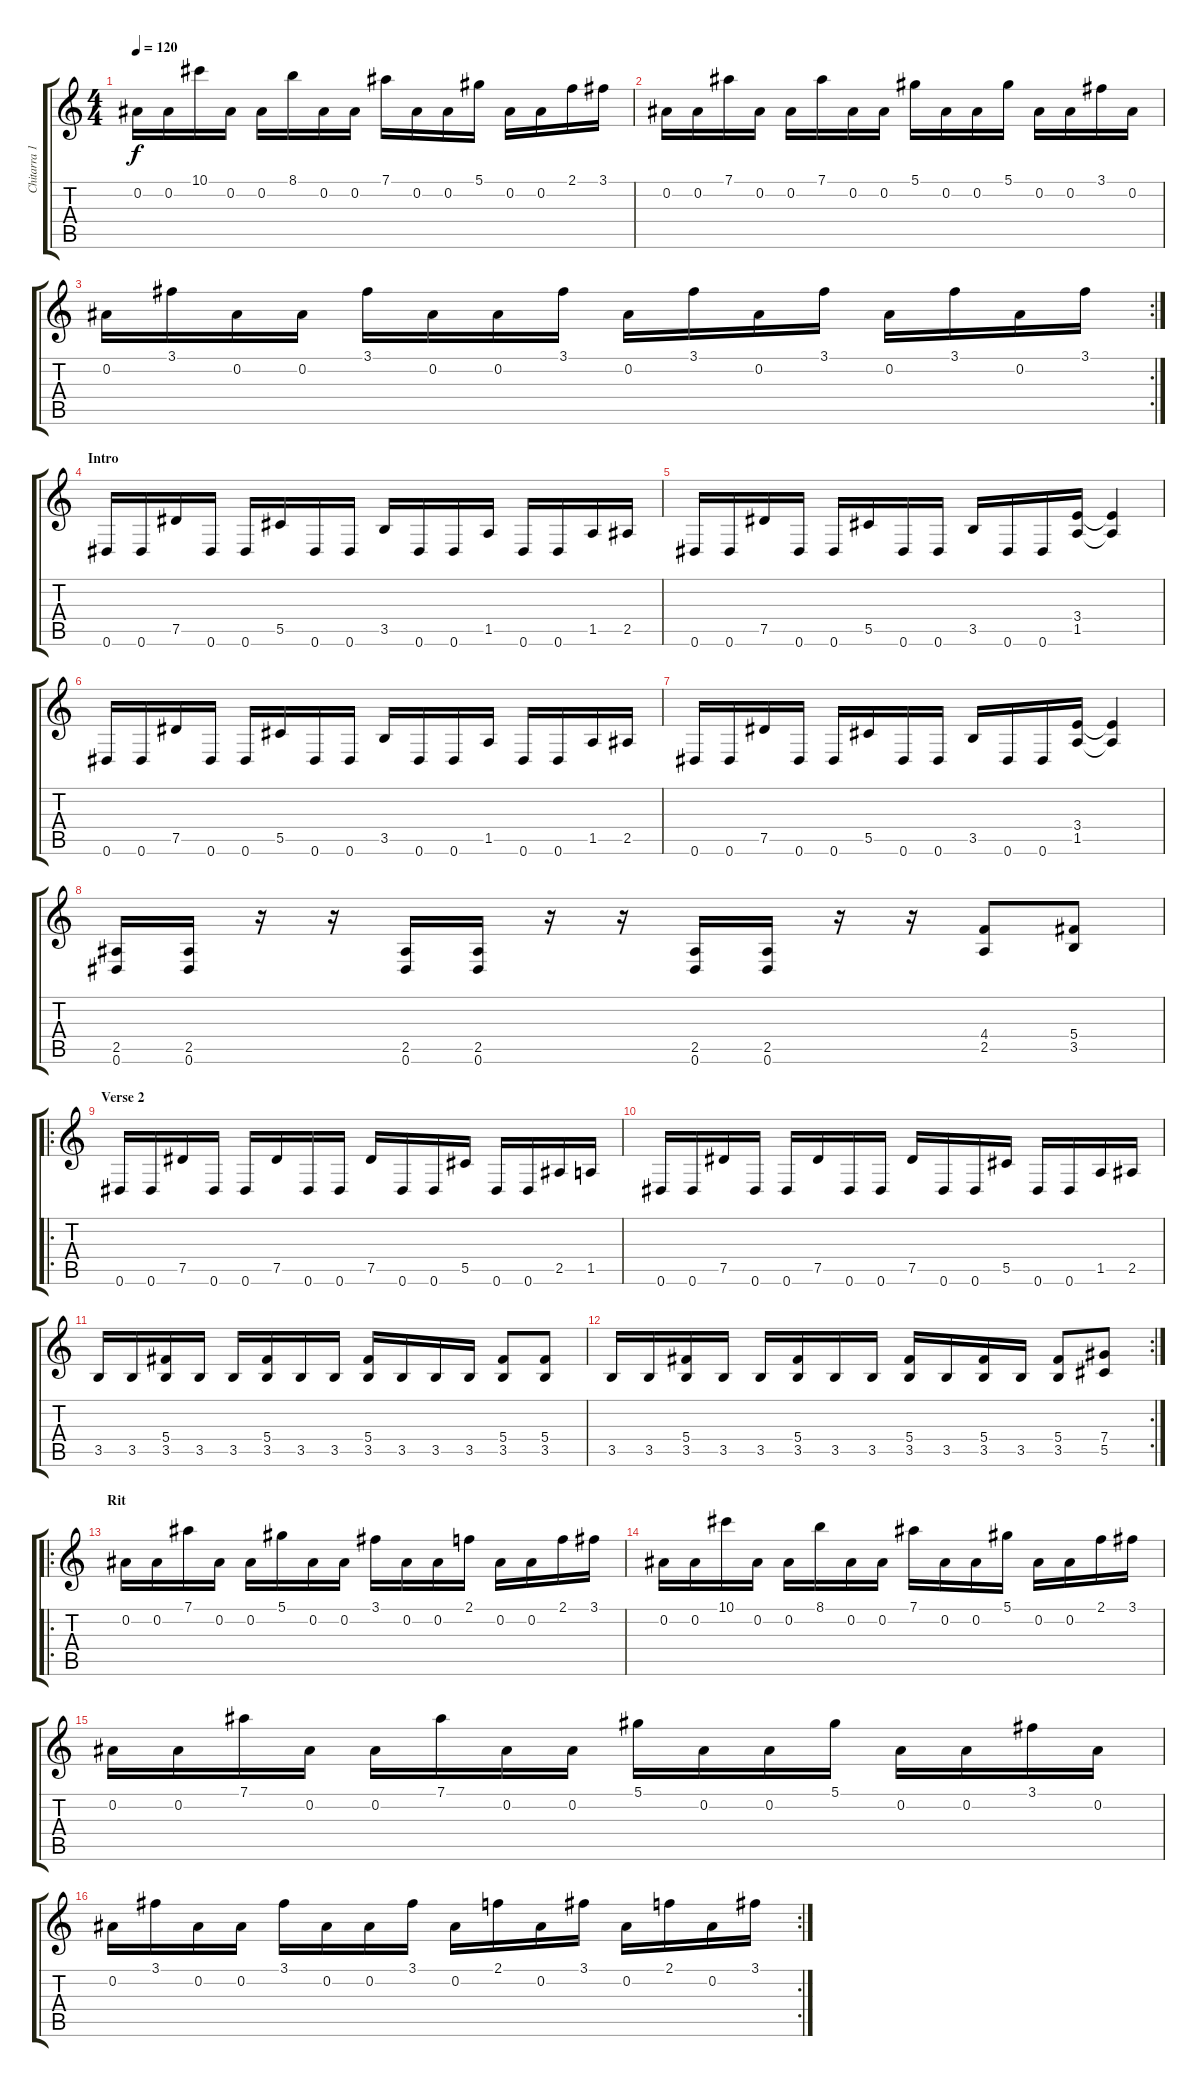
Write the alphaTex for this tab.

\track ("Chitarra 1 Oct" "Chitarra 1") {instrument distortionguitar}
\staff {score tabs}
\tuning (Eb4 Bb3 Gb3 Db3 Ab2 Eb2) {hide}
\ts (4 4)
\tempo 120
\clef g2
\ks c
0.2.16{dy f} 0.2.16 10.1.16 0.2.16 0.2.16 8.1.16 0.2.16 0.2.16 7.1.16 0.2.16 0.2.16 5.1.16 0.2.16 0.2.16 2.1.16 3.1.16 |
0.2.16 0.2.16 7.1.16 0.2.16 0.2.16 7.1.16 0.2.16 0.2.16 5.1.16 0.2.16 0.2.16 5.1.16 0.2.16 0.2.16 3.1.16 0.2.16 |
\rc 2
0.2.16 3.1.16 0.2.16 0.2.16 3.1.16 0.2.16 0.2.16 3.1.16 0.2.16 3.1.16 0.2.16 3.1.16 0.2.16 3.1.16 0.2.16 3.1.16 |
\section ("" "Intro")
0.6.16 0.6.16 7.5.16 0.6.16 0.6.16 5.5.16 0.6.16 0.6.16 3.5.16 0.6.16 0.6.16 1.5.16 0.6.16 0.6.16 1.5.16 2.5.16 |
0.6.16 0.6.16 7.5.16 0.6.16 0.6.16 5.5.16 0.6.16 0.6.16 3.5.16 0.6.16 0.6.16 (3.4 1.5).16 (3.4{t} 1.5{t}).4 |
0.6.16 0.6.16 7.5.16 0.6.16 0.6.16 5.5.16 0.6.16 0.6.16 3.5.16 0.6.16 0.6.16 1.5.16 0.6.16 0.6.16 1.5.16 2.5.16 |
0.6.16 0.6.16 7.5.16 0.6.16 0.6.16 5.5.16 0.6.16 0.6.16 3.5.16 0.6.16 0.6.16 (3.4 1.5).16 (3.4{t} 1.5{t}).4 |
(2.5 0.6).16 (2.5 0.6).16 r.16 r.16 (2.5 0.6).16 (2.5 0.6).16 r.16 r.16 (2.5 0.6).16 (2.5 0.6).16 r.16 r.16 (4.4 2.5).8 (5.4 3.5).8 |
\ro
\section ("" "Verse 2")
0.6.16 0.6.16 7.5.16 0.6.16 0.6.16 7.5.16 0.6.16 0.6.16 7.5.16 0.6.16 0.6.16 5.5.16 0.6.16 0.6.16 2.5.16 1.5.16 |
0.6.16 0.6.16 7.5.16 0.6.16 0.6.16 7.5.16 0.6.16 0.6.16 7.5.16 0.6.16 0.6.16 5.5.16 0.6.16 0.6.16 1.5.16 2.5.16 |
3.5.16 3.5.16 (5.4 3.5).16 3.5.16 3.5.16 (5.4 3.5).16 3.5.16 3.5.16 (5.4 3.5).16 3.5.16 3.5.16 3.5.16 (5.4 3.5).8 (5.4 3.5).8 |
\rc 2
3.5.16 3.5.16 (5.4 3.5).16 3.5.16 3.5.16 (5.4 3.5).16 3.5.16 3.5.16 (5.4 3.5).16 3.5.16 (5.4 3.5).16 3.5.16 (5.4 3.5).8 (7.4 5.5).8 |
\ro
\section ("" "Rit")
0.2.16 0.2.16 7.1.16 0.2.16 0.2.16 5.1.16 0.2.16 0.2.16 3.1.16 0.2.16 0.2.16 2.1.16 0.2.16 0.2.16 2.1.16 3.1.16 |
0.2.16 0.2.16 10.1.16 0.2.16 0.2.16 8.1.16 0.2.16 0.2.16 7.1.16 0.2.16 0.2.16 5.1.16 0.2.16 0.2.16 2.1.16 3.1.16 |
0.2.16 0.2.16 7.1.16 0.2.16 0.2.16 7.1.16 0.2.16 0.2.16 5.1.16 0.2.16 0.2.16 5.1.16 0.2.16 0.2.16 3.1.16 0.2.16 |
\rc 2
0.2.16 3.1.16 0.2.16 0.2.16 3.1.16 0.2.16 0.2.16 3.1.16 0.2.16 2.1.16 0.2.16 3.1.16 0.2.16 2.1.16 0.2.16 3.1.16
